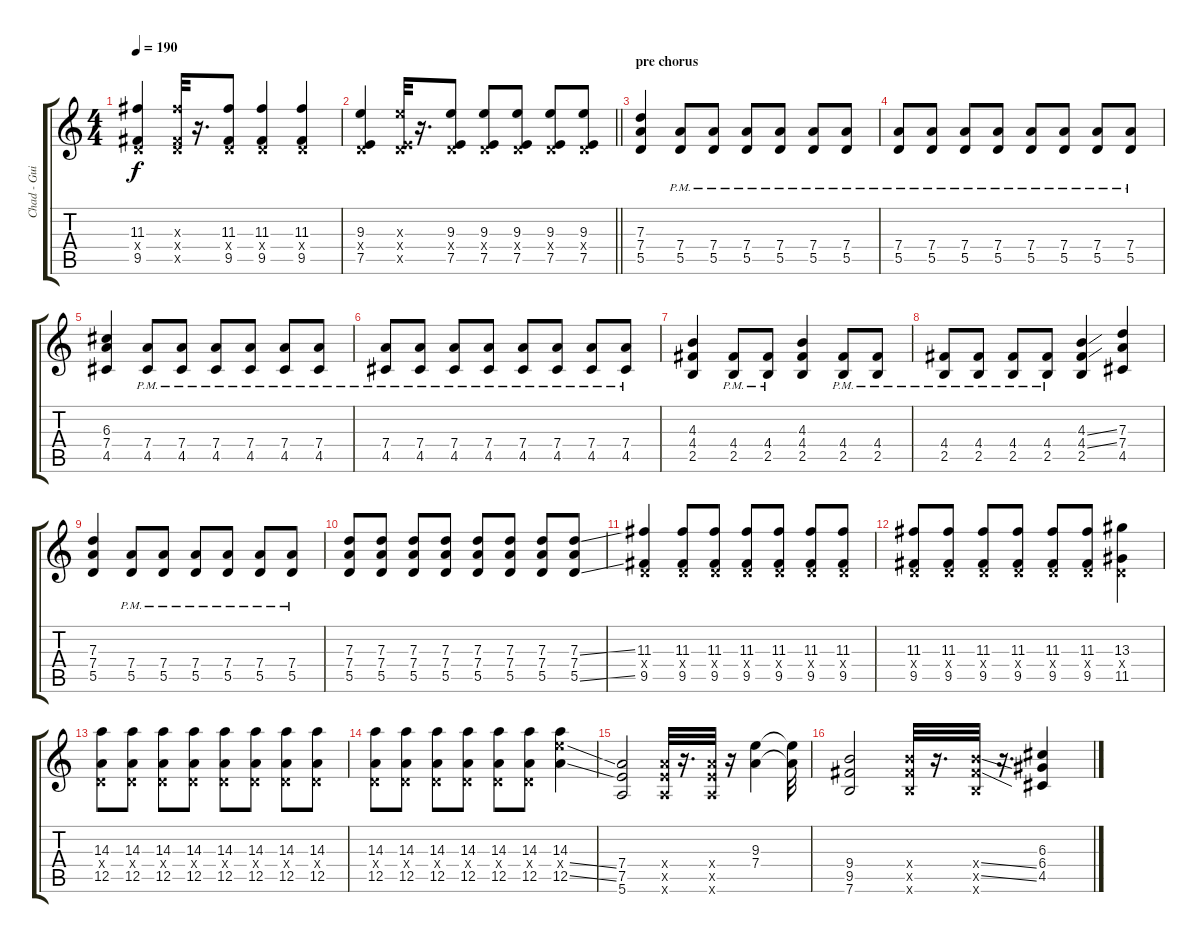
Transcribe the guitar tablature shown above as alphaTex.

\track ("Chad - Guitar" "Chad - Gui") {instrument distortionguitar}
\staff {score tabs}
\tuning (E4 B3 G3 D3 A2 E2) {hide}
\ts (4 4)
\tempo 190
\clef g2
\ks c
(11.3 0.4{x} 9.5).4{dy f} (11.3{x} 0.4{x} 9.5{x}).32 r.16{d} (11.3 0.4{x} 9.5).8 (11.3 0.4{x} 9.5).4 (11.3 0.4{x} 9.5).4 |
\barLineRight lightlight
(9.3 0.4{x} 7.5).4 (9.3{x} 0.4{x} 7.5{x}).32 r.16{d} (9.3 0.4{x} 7.5).8 (9.3 0.4{x} 7.5).8 (9.3 0.4{x} 7.5).8 (9.3 0.4{x} 7.5).8 (9.3 0.4{x} 7.5).8 |
\section ("" "pre chorus")
(7.3 7.4 5.5).4 (7.4{pm} 5.5{pm}).8 (7.4{pm} 5.5{pm}).8 (7.4{pm} 5.5{pm}).8 (7.4{pm} 5.5{pm}).8 (7.4{pm} 5.5{pm}).8 (7.4{pm} 5.5{pm}).8 |
(7.4{pm} 5.5{pm}).8 (7.4{pm} 5.5{pm}).8 (7.4{pm} 5.5{pm}).8 (7.4{pm} 5.5{pm}).8 (7.4{pm} 5.5{pm}).8 (7.4{pm} 5.5{pm}).8 (7.4{pm} 5.5{pm}).8 (7.4{pm} 5.5{pm}).8 |
(6.3 7.4 4.5).4 (7.4{pm} 4.5{pm}).8 (7.4{pm} 4.5{pm}).8 (7.4{pm} 4.5{pm}).8 (7.4{pm} 4.5{pm}).8 (7.4{pm} 4.5{pm}).8 (7.4{pm} 4.5{pm}).8 |
(7.4{pm} 4.5{pm}).8 (7.4{pm} 4.5{pm}).8 (7.4{pm} 4.5{pm}).8 (7.4{pm} 4.5{pm}).8 (7.4{pm} 4.5{pm}).8 (7.4{pm} 4.5{pm}).8 (7.4{pm} 4.5{pm}).8 (7.4{pm} 4.5{pm}).8 |
(4.3 4.4 2.5).4 (4.4{pm} 2.5{pm}).8 (4.4{pm} 2.5{pm}).8 (4.3 4.4 2.5).4 (4.4{pm} 2.5{pm}).8 (4.4{pm} 2.5{pm}).8 |
(4.4{pm} 2.5{pm}).8 (4.4{pm} 2.5{pm}).8 (4.4{pm} 2.5{pm}).8 (4.4{pm} 2.5{pm}).8 (4.3{ss} 4.4{ss} 2.5).4 (7.3 7.4 4.5).4 |
(7.3 7.4 5.5).4 (7.4{pm} 5.5{pm}).8 (7.4{pm} 5.5{pm}).8 (7.4{pm} 5.5{pm}).8 (7.4{pm} 5.5{pm}).8 (7.4{pm} 5.5{pm}).8 (7.4{pm} 5.5{pm}).8 |
(7.3 7.4 5.5).8 (7.3 7.4 5.5).8 (7.3 7.4 5.5).8 (7.3 7.4 5.5).8 (7.3 7.4 5.5).8 (7.3 7.4 5.5).8 (7.3 7.4 5.5).8 (7.3{ss} 7.4 5.5{ss}).8 |
(11.3 0.4{x} 9.5).4 (11.3 0.4{x} 9.5).8 (11.3 0.4{x} 9.5).8 (11.3 0.4{x} 9.5).8 (11.3 0.4{x} 9.5).8 (11.3 0.4{x} 9.5).8 (11.3 0.4{x} 9.5).8 |
(11.3 0.4{x} 9.5).8 (11.3 0.4{x} 9.5).8 (11.3 0.4{x} 9.5).8 (11.3 0.4{x} 9.5).8 (11.3 0.4{x} 9.5).8 (11.3 0.4{x} 9.5).8 (13.3 0.4{x} 11.5).4 |
(14.3 0.4{x} 12.5).8 (14.3 0.4{x} 12.5).8 (14.3 0.4{x} 12.5).8 (14.3 0.4{x} 12.5).8 (14.3 0.4{x} 12.5).8 (14.3 0.4{x} 12.5).8 (14.3 0.4{x} 12.5).8 (14.3 0.4{x} 12.5).8 |
(14.3 0.4{x} 12.5).8 (14.3 0.4{x} 12.5).8 (14.3 0.4{x} 12.5).8 (14.3 0.4{x} 12.5).8 (14.3 0.4{x} 12.5).8 (14.3 0.4{x} 12.5).8 (14.3 14.4{ss x} 12.5{ss}).4 |
(7.4 7.5 5.6).2 (7.4{x} 7.5{x} 5.6{x}).32 r.16{d} (7.4{x} 7.5{x} 5.6{x}).32 r.16 (9.3 7.4).4 (9.3{t} 7.4{t}).32 |
(9.4 9.5 7.6).2 (9.4{x} 9.5{x} 7.6{x}).32 r.16{d} (9.4{ss x} 9.5{ss x} 7.6{x}).32 r.16{d} (6.3 6.4 4.5).4
